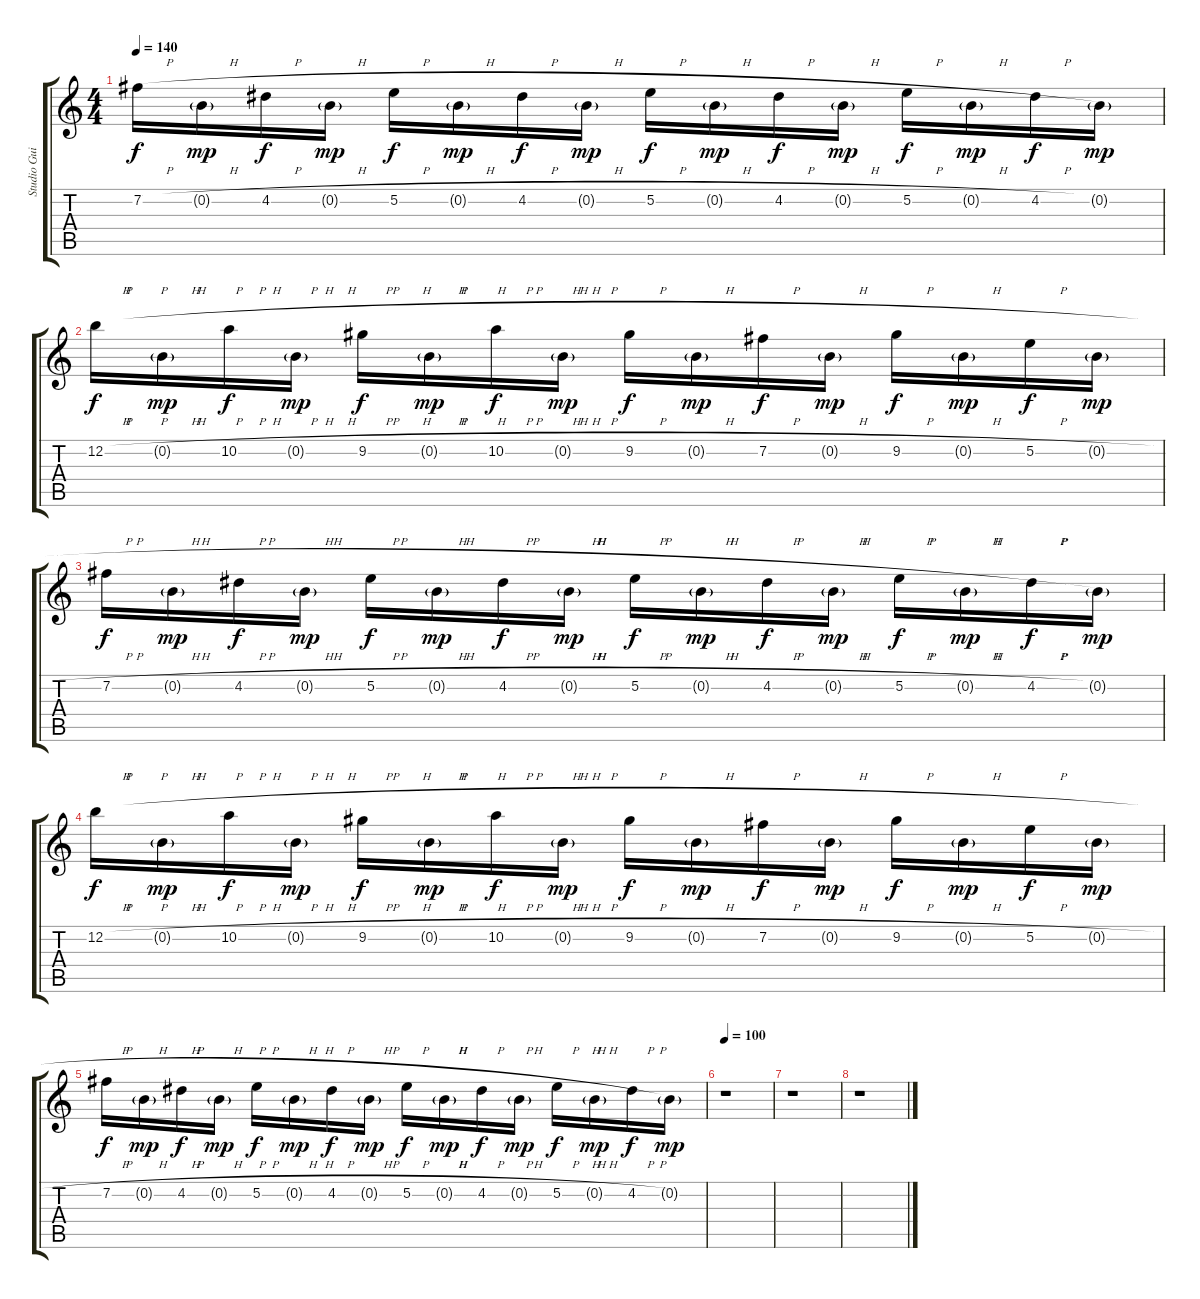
\track ("Studio Guitar" "Studio Gui") {instrument distortionguitar}
\staff {score tabs}
\tuning (E4 B3 G3 D3 A2 E2) {hide}
\ts (4 4)
\tempo 140
\clef g2
\ks c
7.2{h}.16{dy f} 0.2{h g}.16{dy mp} 4.2{h}.16{dy f} 0.2{h g}.16{dy mp} 5.2{h}.16{dy f} 0.2{h g}.16{dy mp} 4.2{h}.16{dy f} 0.2{h g}.16{dy mp} 5.2{h}.16{dy f} 0.2{h g}.16{dy mp} 4.2{h}.16{dy f} 0.2{h g}.16{dy mp} 5.2{h}.16{dy f} 0.2{h g}.16{dy mp} 4.2{h}.16{dy f} 0.2{g}.16{dy mp} |
12.2{h}.16{dy f} 0.2{h g}.16{dy mp} 10.2{h}.16{dy f} 0.2{h g}.16{dy mp} 9.2{h}.16{dy f} 0.2{h g}.16{dy mp} 10.2{h}.16{dy f} 0.2{h g}.16{dy mp} 9.2{h}.16{dy f} 0.2{h g}.16{dy mp} 7.2{h}.16{dy f} 0.2{h g}.16{dy mp} 9.2{h}.16{dy f} 0.2{h g}.16{dy mp} 5.2{h}.16{dy f} 0.2{h g}.16{dy mp} |
7.2{h}.16{dy f} 0.2{h g}.16{dy mp} 4.2{h}.16{dy f} 0.2{h g}.16{dy mp} 5.2{h}.16{dy f} 0.2{h g}.16{dy mp} 4.2{h}.16{dy f} 0.2{h g}.16{dy mp} 5.2{h}.16{dy f} 0.2{h g}.16{dy mp} 4.2{h}.16{dy f} 0.2{h g}.16{dy mp} 5.2{h}.16{dy f} 0.2{h g}.16{dy mp} 4.2{h}.16{dy f} 0.2{g}.16{dy mp} |
12.2{h}.16{dy f} 0.2{h g}.16{dy mp} 10.2{h}.16{dy f} 0.2{h g}.16{dy mp} 9.2{h}.16{dy f} 0.2{h g}.16{dy mp} 10.2{h}.16{dy f} 0.2{h g}.16{dy mp} 9.2{h}.16{dy f} 0.2{h g}.16{dy mp} 7.2{h}.16{dy f} 0.2{h g}.16{dy mp} 9.2{h}.16{dy f} 0.2{h g}.16{dy mp} 5.2{h}.16{dy f} 0.2{h g}.16{dy mp} |
7.2{h}.16{dy f} 0.2{h g}.16{dy mp} 4.2{h}.16{dy f} 0.2{h g}.16{dy mp} 5.2{h}.16{dy f} 0.2{h g}.16{dy mp} 4.2{h}.16{dy f} 0.2{h g}.16{dy mp} 5.2{h}.16{dy f} 0.2{h g}.16{dy mp} 4.2{h}.16{dy f} 0.2{h g}.16{dy mp} 5.2{h}.16{dy f} 0.2{h g}.16{dy mp} 4.2{h}.16{dy f} 0.2{g}.16{dy mp} |
\tempo 100
r.1 |
r.1 |
r.1
